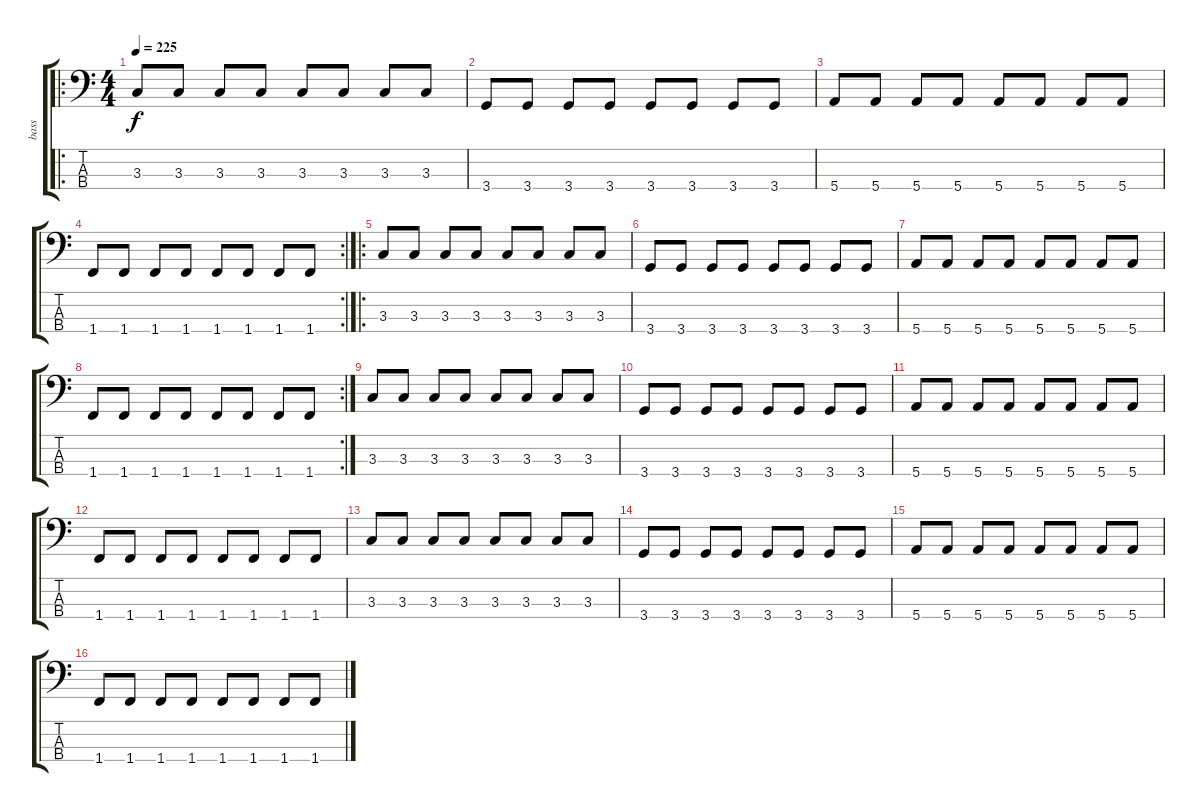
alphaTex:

\track ("bass" "bass") {instrument electricbassfinger}
\staff {score tabs}
\tuning (G2 D2 A1 E1) {hide}
\ro
\ts (4 4)
\tempo 225
\clef f4
\ks c
3.3.8{dy f} 3.3.8 3.3.8 3.3.8 3.3.8 3.3.8 3.3.8 3.3.8 |
3.4.8 3.4.8 3.4.8 3.4.8 3.4.8 3.4.8 3.4.8 3.4.8 |
5.4.8 5.4.8 5.4.8 5.4.8 5.4.8 5.4.8 5.4.8 5.4.8 |
\rc 2
1.4.8 1.4.8 1.4.8 1.4.8 1.4.8 1.4.8 1.4.8 1.4.8 |
\ro
3.3.8 3.3.8 3.3.8 3.3.8 3.3.8 3.3.8 3.3.8 3.3.8 |
3.4.8 3.4.8 3.4.8 3.4.8 3.4.8 3.4.8 3.4.8 3.4.8 |
5.4.8 5.4.8 5.4.8 5.4.8 5.4.8 5.4.8 5.4.8 5.4.8 |
\rc 2
1.4.8 1.4.8 1.4.8 1.4.8 1.4.8 1.4.8 1.4.8 1.4.8 |
3.3.8 3.3.8 3.3.8 3.3.8 3.3.8 3.3.8 3.3.8 3.3.8 |
3.4.8 3.4.8 3.4.8 3.4.8 3.4.8 3.4.8 3.4.8 3.4.8 |
5.4.8 5.4.8 5.4.8 5.4.8 5.4.8 5.4.8 5.4.8 5.4.8 |
1.4.8 1.4.8 1.4.8 1.4.8 1.4.8 1.4.8 1.4.8 1.4.8 |
3.3.8 3.3.8 3.3.8 3.3.8 3.3.8 3.3.8 3.3.8 3.3.8 |
3.4.8 3.4.8 3.4.8 3.4.8 3.4.8 3.4.8 3.4.8 3.4.8 |
5.4.8 5.4.8 5.4.8 5.4.8 5.4.8 5.4.8 5.4.8 5.4.8 |
1.4.8 1.4.8 1.4.8 1.4.8 1.4.8 1.4.8 1.4.8 1.4.8
